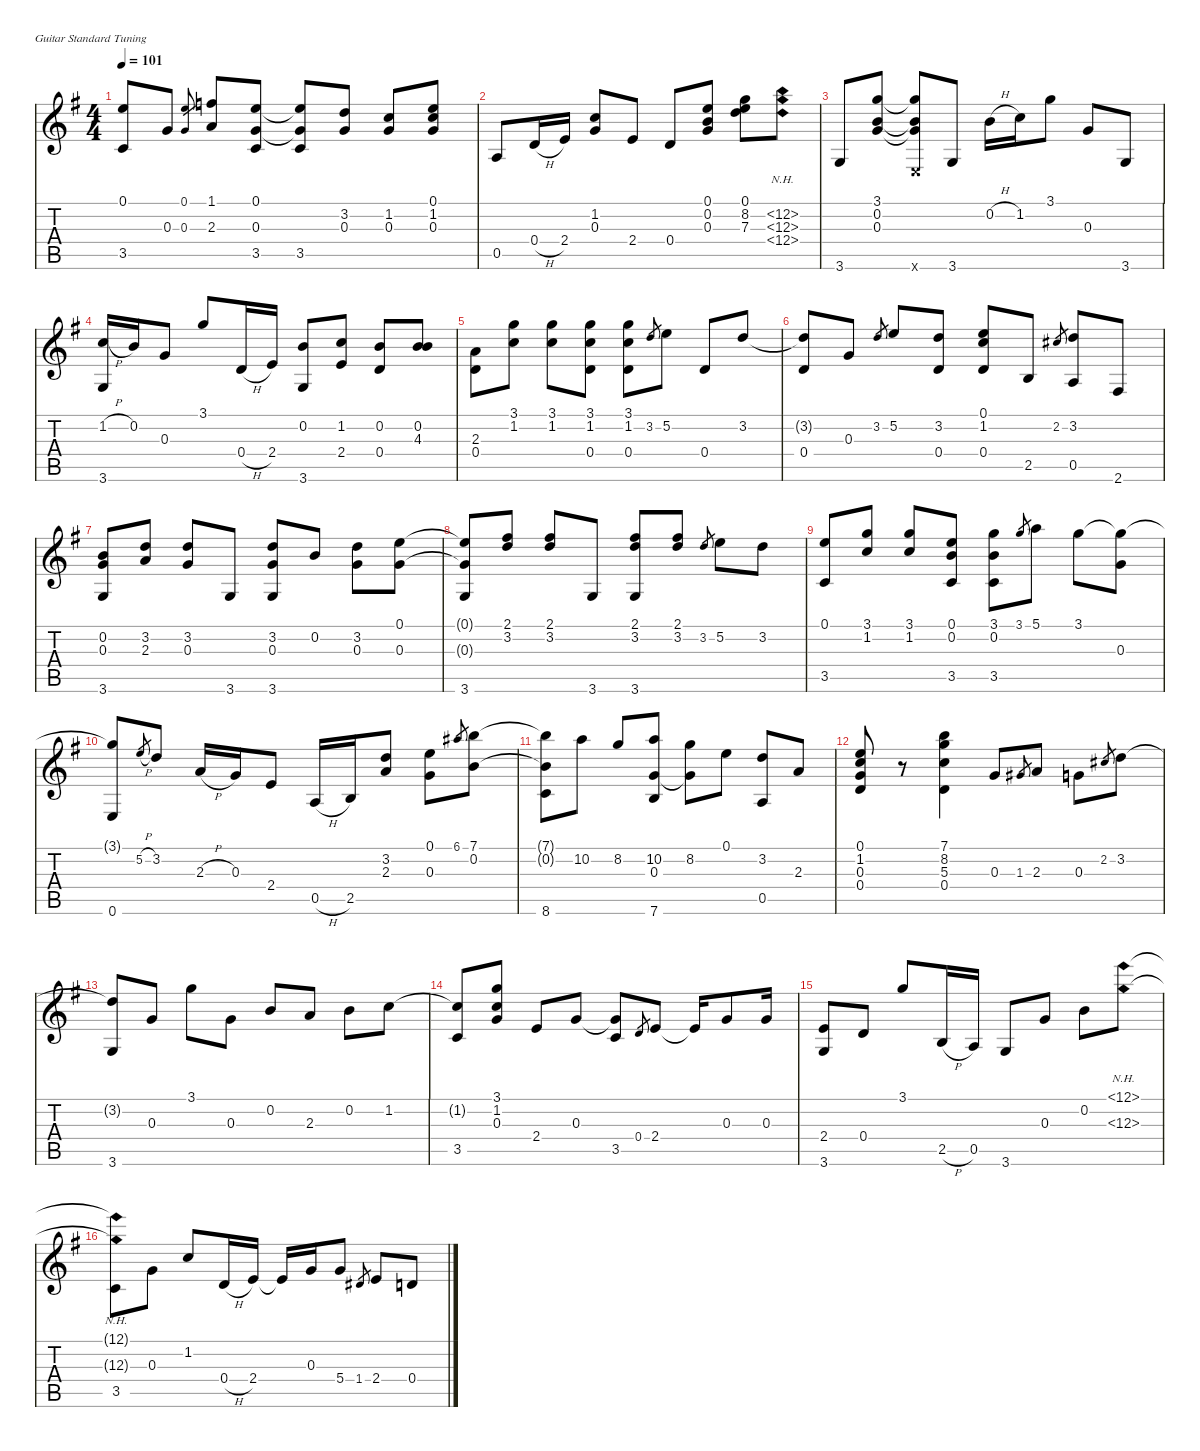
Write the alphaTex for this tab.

\defaultSystemsLayout 4
\hideDynamics
\bracketExtendMode nobrackets
\singleTrackTrackNamePolicy hidden
\multiTrackTrackNamePolicy hidden
\firstSystemTrackNameOrientation horizontal
\otherSystemsTrackNameOrientation horizontal
\extendBarLines
\chordDiagramsInScore
\track ("ギター - クラシック" "ギター - クラシック") {instrument acousticguitarnylon}
\staff {score tabs}
\tuning (E4 B3 G3 D3 A2 E2)
\ts (4 4)
\tempo 101
\clef g2
\ks g
(0.1{acc forcenatural} 3.5{acc forcenatural}).8{dy mf beam Up} 0.3{acc forcenatural}.8{beam Up} (0.1{acc forcenatural} 0.3{acc forcenatural}).8{gr beam Up} (1.1{acc forcenatural} 2.3{acc forcenatural}).8{beam Up} (0.1{acc forcenatural} 0.3{acc forcenatural} 3.5{acc forcenatural}).8{beam Up} (0.1{t acc forcenatural} 0.3{t acc forcenatural} 3.5{acc forcenatural}).8{beam Up} (3.2{acc forcenatural} 0.3{acc forcenatural}).8{beam Up} (1.2{acc forcenatural} 0.3{acc forcenatural}).8{beam Up} (0.1{acc forcenatural} 1.2{acc forcenatural} 0.3{acc forcenatural}).8{beam Up} |
0.5{acc forcenatural}.8{beam Up} 0.4{h acc forcenatural}.16{beam Up} 2.4{acc forcenatural}.16{beam Up} (0.3{acc forcenatural} 1.2{acc forcenatural}).8{beam Up} 2.4{acc forcenatural}.8{beam Up} 0.4{acc forcenatural}.8{beam Up} (0.1{acc forcenatural} 0.2{acc forcenatural} 0.3{acc forcenatural}).8{beam Up} (0.1{acc forcenatural} 8.2{acc forcenatural} 7.3{acc forcenatural}).8{beam Down} (12.2{nh acc forcenatural} 12.3{nh acc forcenatural} 12.4{nh acc forcenatural}).8{beam Down} |
3.6{acc forcenatural}.8{beam Up} (3.1{acc forcenatural} 0.2{acc forcenatural} 0.3{acc forcenatural}).8{beam Up} (0.2{t acc forcenatural} 0.3{t acc forcenatural} 3.1{t acc forcenatural} 0.6{x acc forcenatural}).8{beam Up} 3.6{acc forcenatural}.8{beam Up} 0.2{h acc forcenatural}.16{beam Down} 1.2{acc forcenatural}.16{beam Down} 3.1{acc forcenatural}.8{beam Down} 0.3{acc forcenatural}.8{beam Up} 3.6{acc forcenatural}.8{beam Up} |
(1.2{h acc forcenatural} 3.6{acc forcenatural}).16{beam Up} 0.2{acc forcenatural}.16{beam Up} 0.3{acc forcenatural}.8{beam Up} 3.1{acc forcenatural}.8{beam Up} 0.4{h acc forcenatural}.16{beam Up} 2.4{acc forcenatural}.16{beam Up} (0.2{acc forcenatural} 3.6{acc forcenatural}).8{beam Up} (1.2{acc forcenatural} 2.4{acc forcenatural}).8{beam Up} (0.2{acc forcenatural} 0.4{acc forcenatural}).8{beam Up} (0.2{acc forcenatural} 4.3{acc forcenatural}).8{beam Up} |
\scale
1.12371 (2.3{acc forcenatural} 0.4{acc forcenatural}).8{beam Down} (3.1{acc forcenatural} 1.2{acc forcenatural}).8{beam Down} (1.2{acc forcenatural} 3.1{acc forcenatural}).8{beam Down} (0.4{acc forcenatural} 3.1{acc forcenatural} 1.2{acc forcenatural}).8{beam Down} (3.1{acc forcenatural} 1.2{acc forcenatural} 0.4{acc forcenatural}).8{beam Down} 3.2{acc forcenatural}.8{gr beam Up} 5.2{acc forcenatural}.8{beam Down} 0.4{acc forcenatural}.8{beam Up} 3.2{acc forcenatural}.8{beam Up} |
\scale
1.08371 (3.2{t acc forcenatural} 0.4{acc forcenatural}).8{beam Up} 0.3{acc forcenatural}.8{beam Up} 3.2{acc forcenatural}.8{gr beam Up} 5.2{acc forcenatural}.8{beam Up} (3.2{acc forcenatural} 0.4{acc forcenatural}).8{beam Up} (0.4{acc forcenatural} 0.1{acc forcenatural} 1.2{acc forcenatural}).8{beam Up} 2.5{acc forcenatural}.8{beam Up} 2.2{acc #}.8{gr beam Up} (0.5{acc forcenatural} 3.2{acc forcenatural}).8{beam Up} 2.6{acc #}.8{beam Up} |
\scale
0.817874 (0.2{acc forcenatural} 0.3{acc forcenatural} 3.6{acc forcenatural}).8{beam Up} (3.2{acc forcenatural} 2.3{acc forcenatural}).8{beam Up} (3.2{acc forcenatural} 0.3{acc forcenatural}).8{beam Up} 3.6{acc forcenatural}.8{beam Up} (3.2{acc forcenatural} 0.3{acc forcenatural} 3.6{acc forcenatural}).8{beam Up} 0.2{acc forcenatural}.8{beam Up} (3.2{acc forcenatural} 0.3{acc forcenatural}).8{beam Down} (0.1{acc forcenatural} 0.3{acc forcenatural}).8{beam Down} |
\scale
0.974697 (0.1{t acc forcenatural} 0.3{t acc forcenatural} 3.6{acc forcenatural}).8{beam Up} (2.1{acc #} 3.2{acc forcenatural}).8{beam Up} (2.1{acc #} 3.2{acc forcenatural}).8{beam Up} 3.6{acc forcenatural}.8{beam Up} (2.1{acc #} 3.2{acc forcenatural} 3.6{acc forcenatural}).8{beam Up} (2.1{acc #} 3.2{acc forcenatural}).8{beam Up} 3.2{acc forcenatural}.8{gr beam Up} 5.2{acc forcenatural}.8{beam Down} 3.2{acc forcenatural}.8{beam Down} |
(0.1{acc forcenatural} 3.5{acc forcenatural}).8{beam Up} (3.1{acc forcenatural} 1.2{acc forcenatural}).8{beam Up} (1.2{acc forcenatural} 3.1{acc forcenatural}).8{beam Up} (0.1{acc forcenatural} 3.5{acc forcenatural} 0.2{acc forcenatural}).8{beam Up} (3.1{acc forcenatural} 3.5{acc forcenatural} 0.2{acc forcenatural}).8{beam Down} 3.1{acc forcenatural}.8{gr beam Up} 5.1{acc forcenatural}.8{beam Down} 3.1{acc forcenatural}.8{beam Down} (0.3{acc forcenatural} 3.1{t acc forcenatural}).8{beam Down} |
(3.1{t acc forcenatural} 0.6{acc forcenatural}).8{beam Up} 5.2{h acc forcenatural}.8{gr beam Up} 3.2{acc forcenatural}.8{beam Up} 2.3{h acc forcenatural}.16{beam Up} 0.3{acc forcenatural}.16{beam Up} 2.4{acc forcenatural}.8{beam Up} 0.5{h acc forcenatural}.16{beam Up} 2.5{acc forcenatural}.16{beam Up} (3.2{acc forcenatural} 2.3{acc forcenatural}).8{beam Up} (0.1{acc forcenatural} 0.3{acc forcenatural}).8{beam Down} 6.1{acc #}.8{gr beam Up} (7.1{acc forcenatural} 0.2{acc forcenatural}).8{beam Down} |
(7.1{t acc forcenatural} 0.2{t acc forcenatural} 8.6{acc forcenatural}).8{beam Down} 10.2{acc forcenatural}.8{beam Down} 8.2{acc forcenatural}.8{beam Up} (0.3{acc forcenatural} 10.2{acc forcenatural} 7.6{acc forcenatural}).8{beam Up} (0.3{t acc forcenatural} 8.2{acc forcenatural}).8{beam Down} 0.1{acc forcenatural}.8{beam Down} (3.2{acc forcenatural} 0.5{acc forcenatural}).8{beam Up} 2.3{acc forcenatural}.8{beam Up} |
(0.4{acc forcenatural} 0.1{acc forcenatural} 1.2{acc forcenatural} 0.3{acc forcenatural}).8{beam Up} r.8{beam Up} (0.4{acc forcenatural} 7.1{acc forcenatural} 8.2{acc forcenatural} 5.3{acc forcenatural}).4{beam Down} 0.3{acc forcenatural}.8{beam Up} 1.3{acc #}.8{gr beam Up} 2.3{acc forcenatural}.8{beam Up} 0.3{acc forcenatural}.8{beam Down} 2.2{acc #}.8{gr beam Up} 3.2{acc forcenatural}.8{beam Down} |
(3.2{t acc forcenatural} 3.6{acc forcenatural}).8{beam Up} 0.3{acc forcenatural}.8{beam Up} 3.1{acc forcenatural}.8{beam Down} 0.3{acc forcenatural}.8{beam Down} 0.2{acc forcenatural}.8{beam Up} 2.3{acc forcenatural}.8{beam Up} 0.2{acc forcenatural}.8{beam Down} 1.2{acc forcenatural}.8{beam Down} |
(1.2{t acc forcenatural} 3.5{acc forcenatural}).8{beam Up} (3.1{acc forcenatural} 1.2{acc forcenatural} 0.3{acc forcenatural}).8{beam Up} 2.4{acc forcenatural}.8{beam Up} 0.3{acc forcenatural}.8{beam Up} (0.3{t acc forcenatural} 3.5{acc forcenatural}).8{beam Up} 0.4{acc forcenatural}.8{gr beam Up} 2.4{acc forcenatural}.8{beam Up} 2.4{t acc forcenatural}.16{beam Up} 0.3{acc forcenatural}.8{beam Up} 0.3{acc forcenatural}.16{beam Up} |
\scale
1.07719 (2.4{acc forcenatural} 3.6{acc forcenatural}).8{beam Up} 0.4{acc forcenatural}.8{beam Up} 3.1{acc forcenatural}.8{beam Up} 2.5{h acc forcenatural}.16{beam Up} 0.5{acc forcenatural}.16{beam Up} 3.6{acc forcenatural}.8{beam Up} 0.3{acc forcenatural}.8{beam Up} 0.2{acc forcenatural}.8{beam Down} (12.1{nh acc forcenatural} 12.3{nh acc forcenatural}).8{beam Down} |
\scale
1.01534 (12.1{nh t acc forcenatural} 12.3{nh t acc forcenatural} 3.5{acc forcenatural}).8{beam Down} 0.3{acc forcenatural}.8{beam Down} 1.2{acc forcenatural}.8{beam Up} 0.4{h acc forcenatural}.16{beam Up} 2.4{acc forcenatural}.16{beam Up} 2.4{t acc forcenatural}.16{beam Up} 0.3{acc forcenatural}.16{beam Up} 5.4{acc forcenatural}.8{beam Up} 1.4{acc #}.8{gr beam Up} 2.4{acc forcenatural}.8{beam Up} 0.4{acc forcenatural}.8{beam Up}
